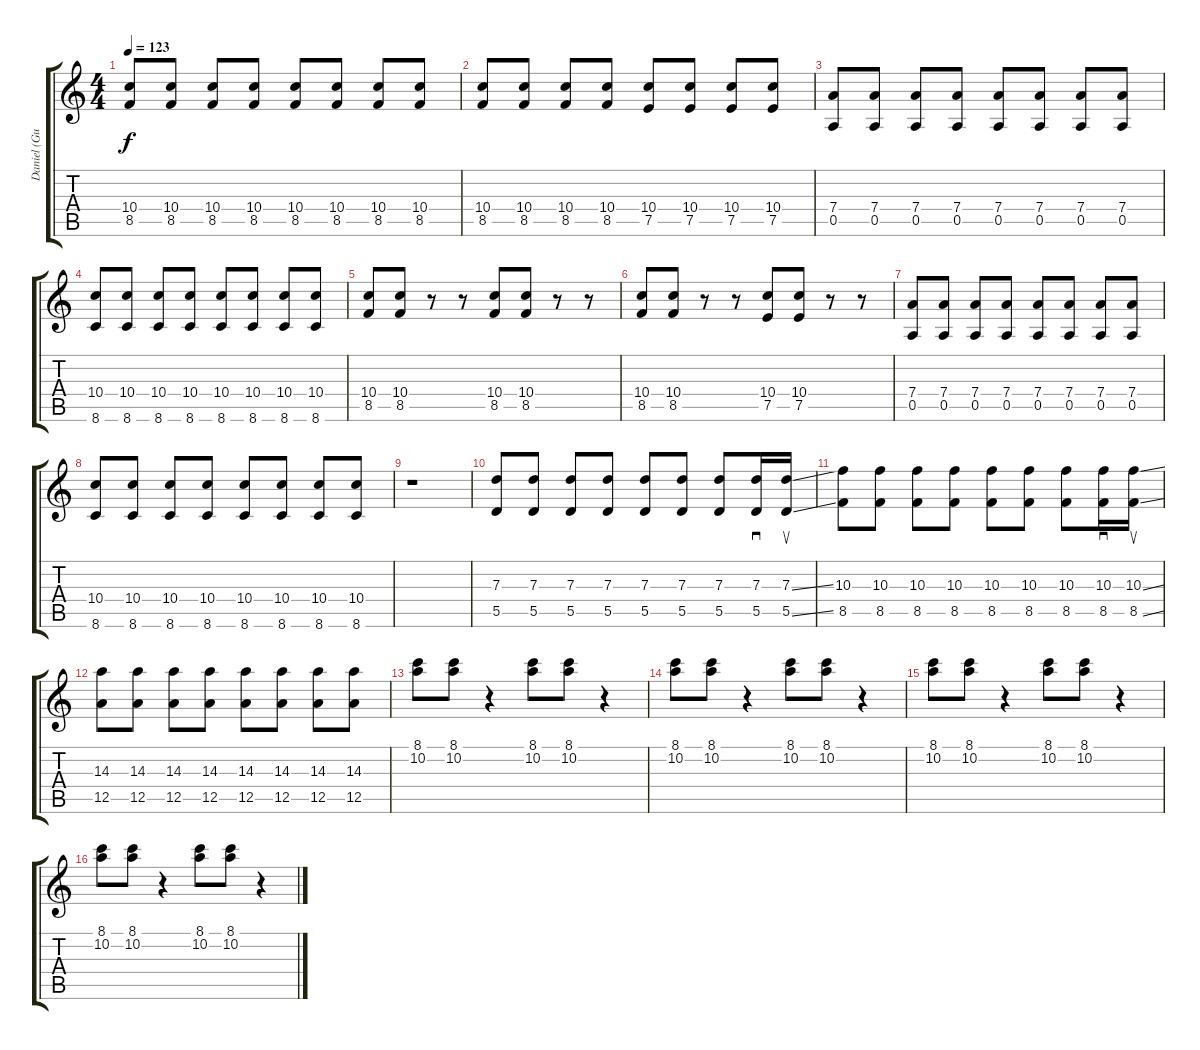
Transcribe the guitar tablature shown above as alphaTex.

\track ("Daniel (Guitar)" "Daniel (Gu") {instrument overdrivenguitar}
\staff {score tabs}
\tuning (E4 B3 G3 D3 A2 E2) {hide}
\ts (4 4)
\tempo 123
\clef g2
\ks c
(10.4 8.5).8{dy f} (10.4 8.5).8 (10.4 8.5).8 (10.4 8.5).8 (10.4 8.5).8 (10.4 8.5).8 (10.4 8.5).8 (10.4 8.5).8 |
(10.4 8.5).8 (10.4 8.5).8 (10.4 8.5).8 (10.4 8.5).8 (10.4 7.5).8 (10.4 7.5).8 (10.4 7.5).8 (10.4 7.5).8 |
(7.4 0.5).8 (7.4 0.5).8 (7.4 0.5).8 (7.4 0.5).8 (7.4 0.5).8 (7.4 0.5).8 (7.4 0.5).8 (7.4 0.5).8 |
(10.4 8.6).8 (10.4 8.6).8 (10.4 8.6).8 (10.4 8.6).8 (10.4 8.6).8 (10.4 8.6).8 (10.4 8.6).8 (10.4 8.6).8 |
(10.4 8.5).8 (10.4 8.5).8 r.8 r.8 (10.4 8.5).8 (10.4 8.5).8 r.8 r.8 |
(10.4 8.5).8 (10.4 8.5).8 r.8 r.8 (10.4 7.5).8 (10.4 7.5).8 r.8 r.8 |
(7.4 0.5).8 (7.4 0.5).8 (7.4 0.5).8 (7.4 0.5).8 (7.4 0.5).8 (7.4 0.5).8 (7.4 0.5).8 (7.4 0.5).8 |
(10.4 8.6).8 (10.4 8.6).8 (10.4 8.6).8 (10.4 8.6).8 (10.4 8.6).8 (10.4 8.6).8 (10.4 8.6).8 (10.4 8.6).8 |
r.1 |
(7.3 5.5).8 (7.3 5.5).8 (7.3 5.5).8 (7.3 5.5).8 (7.3 5.5).8 (7.3 5.5).8 (7.3 5.5).8 (7.3 5.5).16{sd} (7.3{ss} 5.5{ss}).16{su} |
(10.3 8.5).8 (10.3 8.5).8 (10.3 8.5).8 (10.3 8.5).8 (10.3 8.5).8 (10.3 8.5).8 (10.3 8.5).8 (10.3 8.5).16{sd} (10.3{ss} 8.5{ss}).16{su} |
(14.3 12.5).8 (14.3 12.5).8 (14.3 12.5).8 (14.3 12.5).8 (14.3 12.5).8 (14.3 12.5).8 (14.3 12.5).8 (14.3 12.5).8 |
(8.1 10.2).8 (8.1 10.2).8 r.4 (8.1 10.2).8 (8.1 10.2).8 r.4 |
(8.1 10.2).8 (8.1 10.2).8 r.4 (8.1 10.2).8 (8.1 10.2).8 r.4 |
(8.1 10.2).8 (8.1 10.2).8 r.4 (8.1 10.2).8 (8.1 10.2).8 r.4 |
(8.1 10.2).8 (8.1 10.2).8 r.4 (8.1 10.2).8 (8.1 10.2).8 r.4
